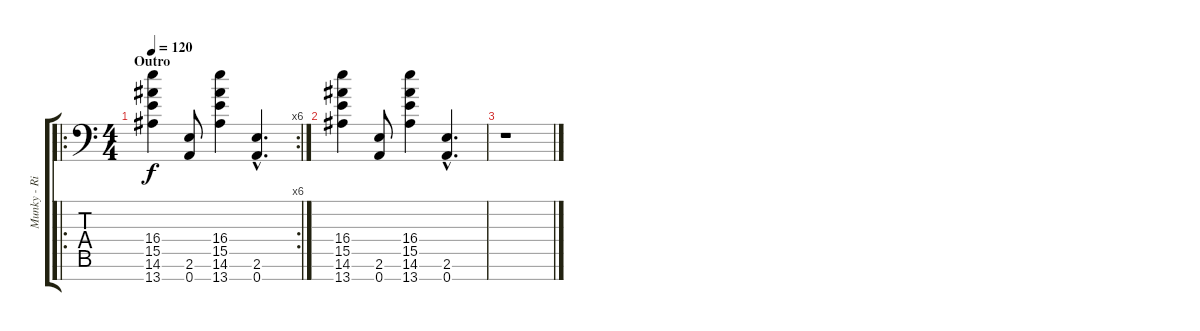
\track ("Munky - Right Guitar" "Munky - Ri") {instrument distortionguitar}
\staff {score tabs}
\tuning (D4 A3 F3 C3 G2 D2 A1) {hide}
\ro
\rc 6
\ts (4 4)
\section ("" "Outro")
\tempo 120
\clef f4
\ks c
(16.4 15.5 14.6 13.7).4{dy f} (2.6 0.7).8 (16.4 15.5 14.6 13.7).4 (2.6{hac} 0.7{hac}).4{d} |
(16.4 15.5 14.6 13.7).4 (2.6 0.7).8 (16.4 15.5 14.6 13.7).4 (2.6{hac} 0.7{hac}).4{d} |
r.1
